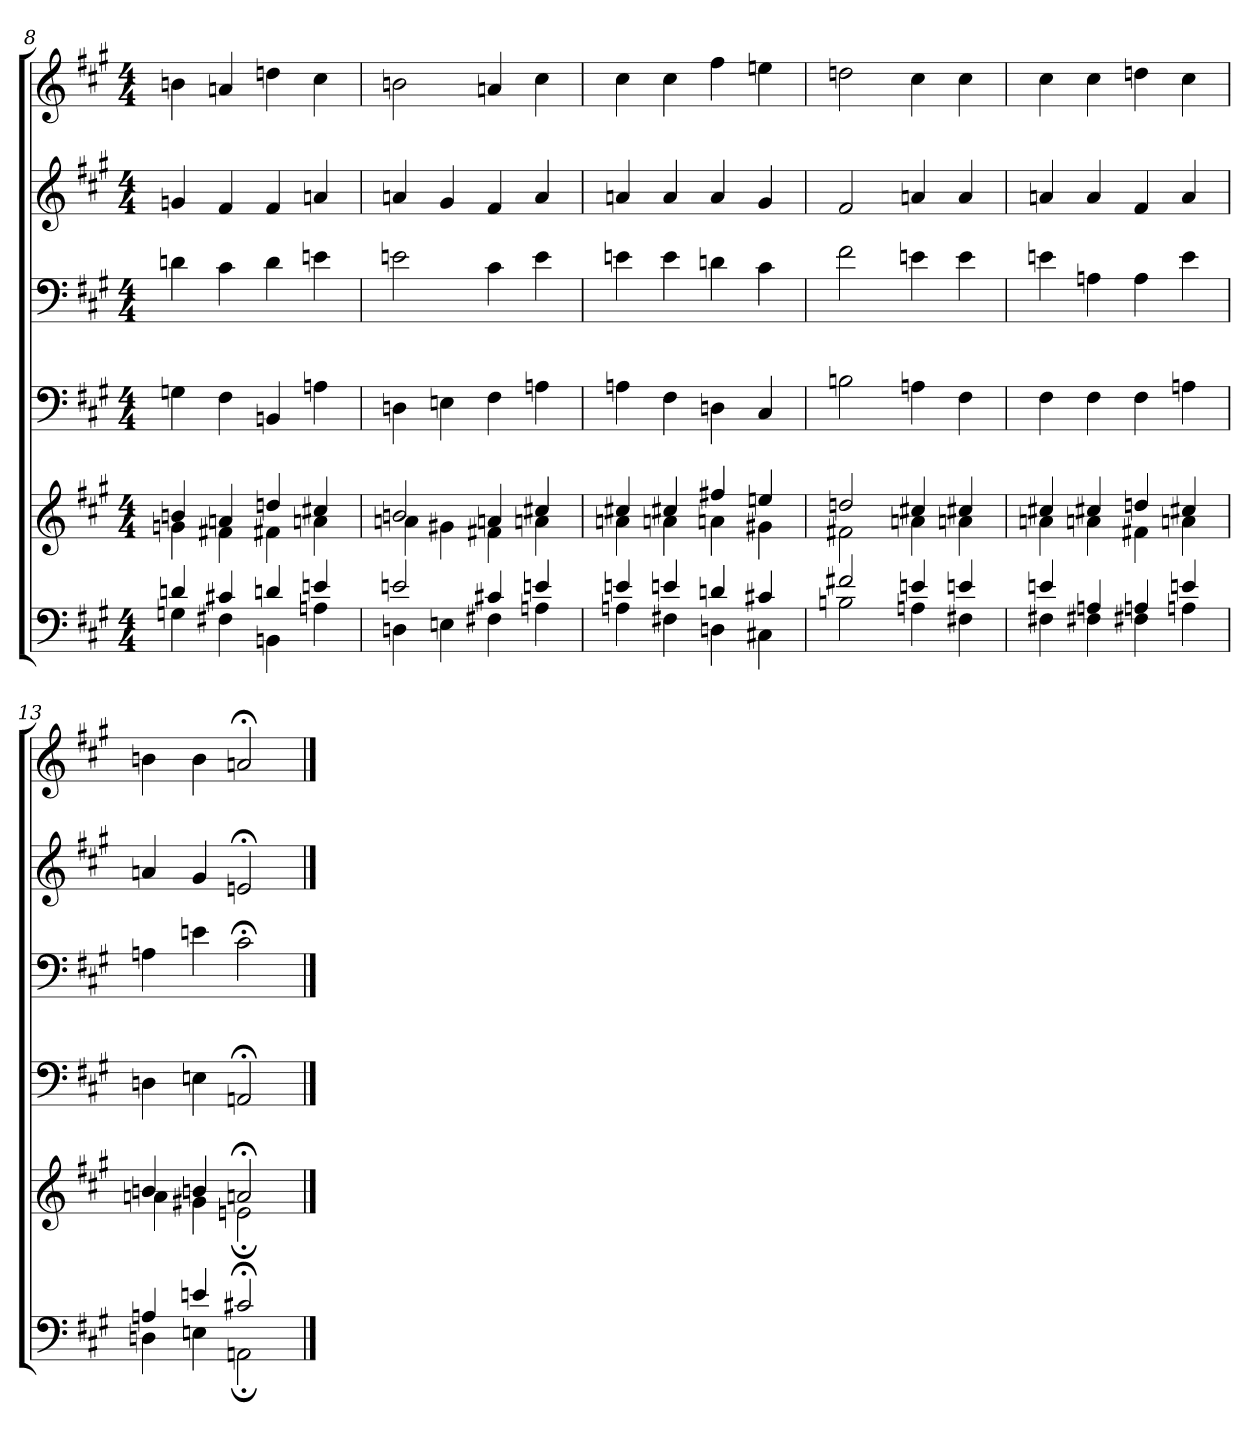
**kern	**kern	**kern	**kern	**kern	**kern
*part6	*part5	*part4	*part3	*part2	*part1
*staff6	*staff5	*staff4	*staff3	*staff2	*staff1
*clefF4	*clefG2	*clefF4	*clefF4	*clefG2	*clefG2
*k[f#c#g#]	*k[f#c#g#]	*k[f#c#g#]	*k[f#c#g#]	*k[f#c#g#]	*k[f#c#g#]
*M4/4	*M4/4	*M4/4	*M4/4	*M4/4	*M4/4
=8	=8	=8	=8	=8	=8
*^	*^	*	*	*	*
4dn/	4Gn\	4bn/	4gn\	4Gn\	4dn\	4gn/	4bn\
4c#X/	4F#X\	4an/	4f#X\	4F#\	4c#\	4f#/	4an/
4dn/	4BBn\	4ddn/	4f#X\	4BBn/	4d\	4f#/	4ddn\
4en/	4An\	4cc#X/	4an\	4An\	4en\	4an/	4cc#\
=9	=9	=9	=9	=9	=9	=9	=9
2en/	4Dn\	2bn/	4an\	4Dn\	2en\	4an/	2bn\
.	4En\	.	4g#X\	4En\	.	4g#/	.
4c#X/	4F#X\	4an/	4f#X\	4F#\	4c#\	4f#/	4an/
4en/	4An\	4cc#X/	4an\	4An\	4e\	4a/	4cc#\
!!LO:PB:g=z
=10	=10	=10	=10	=10	=10	=10	=10
4en/	4An\	4cc#X/	4an\	4An\	4en\	4an/	4cc#\
4en/	4F#X\	4cc#X/	4an\	4F#\	4e\	4a/	4cc#\
4dn/	4Dn\	4ff#X/	4an\	4Dn\	4dn\	4a/	4ff#\
4c#X/	4C#X\	4een/	4g#X\	4C#/	4c#\	4g#/	4een\
=11	=11	=11	=11	=11	=11	=11	=11
2f#X/	2Bn\	2ddn/	2f#X\	2Bn\	2f#\	2f#/	2ddn\
4en/	4An\	4cc#X/	4an\	4An\	4en\	4an/	4cc#\
4en/	4F#X\	4cc#X/	4an\	4F#\	4e\	4a/	4cc#\
=12	=12	=12	=12	=12	=12	=12	=12
4en/	4F#X\	4cc#X/	4an\	4F#\	4en\	4an/	4cc#\
4An/	4F#X\	4cc#X/	4an\	4F#\	4An\	4a/	4cc#\
4An/	4F#X\	4ddn/	4f#X\	4F#\	4A\	4f#/	4ddn\
4en/	4An\	4cc#X/	4an\	4An\	4e\	4a/	4cc#\
=13	=13	=13	=13	=13	=13	=13	=13
4An/	4Dn\	4bn/	4an\	4Dn\	4An\	4an/	4bn\
4en/	4En\	4bn/	4g#X\	4En\	4en\	4g#/	4b\
2c#X;/	2AAn;\	2an;/	2en;\	2AAn;/	2c#;\	2en;/	2an;/
*v	*v	*	*	*	*	*	*
*	*v	*v	*	*	*	*
==	==	==	==	==	==
*-	*-	*-	*-	*-	*-
